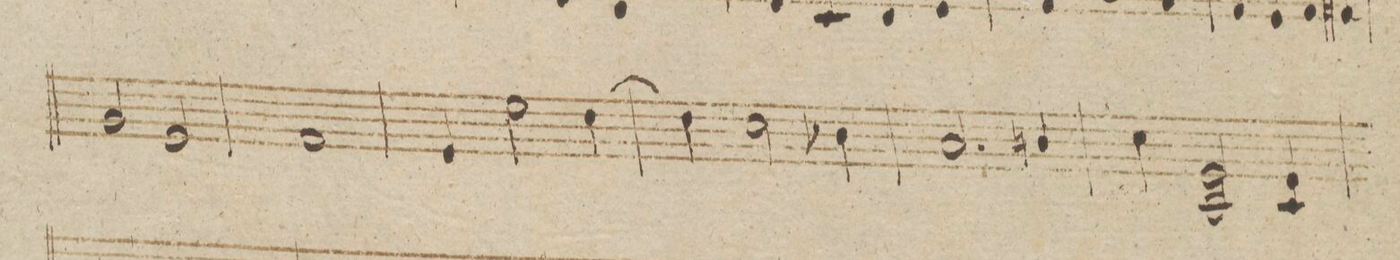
**kern	**dynam
*I"Violino 2do	*
*clefG2	*
*k[b-]	*
*met(c)	*
*M4/4	*
2g/	.
2e/	.
=179	=179
1f	.
=180	=180
4e/	.
2ee\	.
[>4dd\	.
=181	=181
4dd\]	.
2cc\	.
4b-X\	.
=182	=182
2.a/	.
4bn/	.
=183	=183
4cc\	.
2e/ 2c/	.
4e/ 4c/	.
=184	=184
*-	*-
